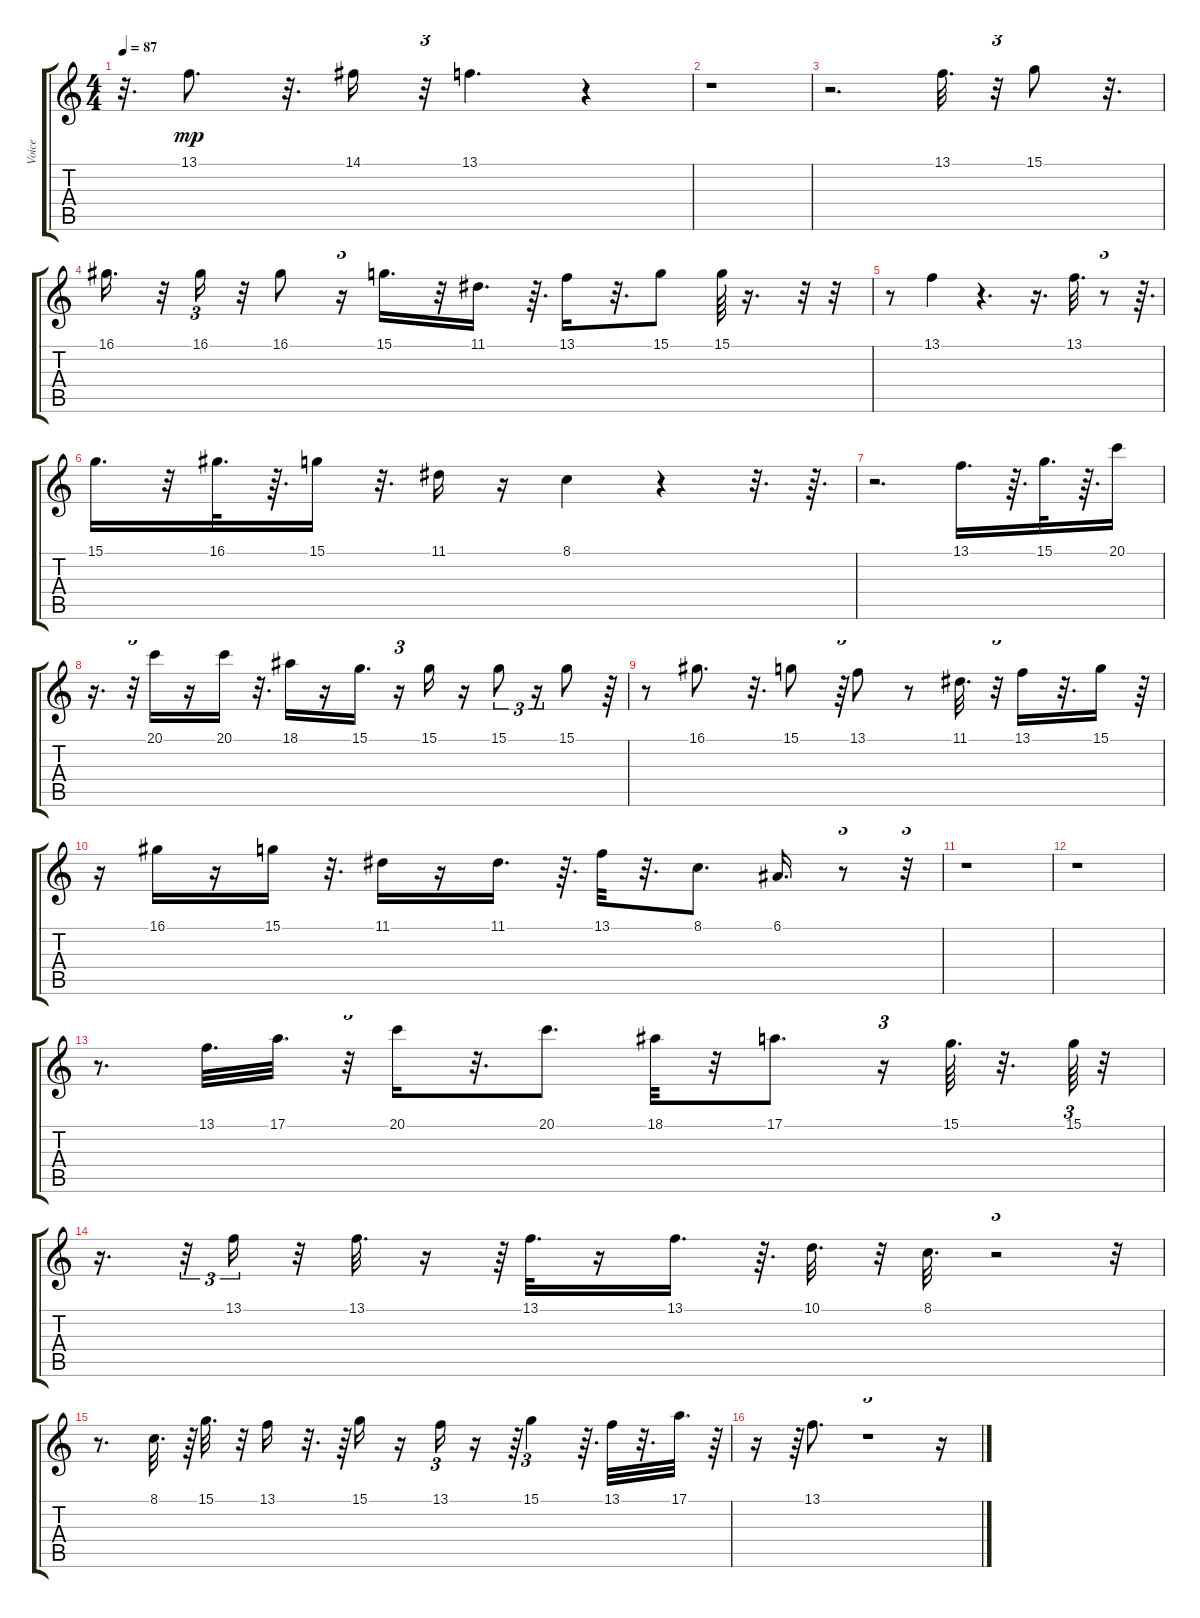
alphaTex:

\track ("Voice" "Voice") {instrument flute}
\staff {score tabs}
\tuning (E4 B3 G3 D3 A2 E2) {hide}
\ts (4 4)
\tempo 87
\clef g2
\ks c
r.32{d dy mp} 13.1.8{d} r.32{d} 14.1.16 r.32{tu (3 2)} 13.1.4{d} r.4 |
r.1 |
r.2{d} 13.1.32{d} r.32{tu (3 2)} 15.1.8 r.32{d} |
16.1.16{d} r.32 16.1.16{tu (3 2)} r.32 16.1.8 r.16{tu (3 2)} 15.1.16{d} r.32 11.1.16{d} r.64{d} 13.1.16 r.32{d} 15.1.8 15.1.64 r.16{d} r.32{tu (3 2)} r.32 |
r.8 13.1.4 r.4{d} r.16{d} 13.1.32{d} r.8{tu (3 2)} r.64{d} |
15.1.16{d} r.32 16.1.32{d} r.64{d} 15.1.16 r.32{d} 11.1.16 r.16 8.1.4 r.4 r.32{d} r.64{d} |
r.2{d} 13.1.16{d} r.64{d} 15.1.32{d} r.64{d} 20.1.16 |
r.16{d} r.32{tu (3 2)} 20.1.16 r.16 20.1.16 r.32{d} 18.1.16 r.16 15.1.16{d} r.16{tu (3 2)} 15.1.16 r.16 15.1.8{tu (3 2)} r.16{tu (3 2)} 15.1.8 r.64 |
r.8 16.1.8{d} r.32{d} 15.1.8 r.64{tu (3 2)} 13.1.8 r.8 11.1.32{d} r.32{tu (3 2)} 13.1.16 r.32{d} 15.1.16 r.64 |
r.16 16.1.16 r.16 15.1.16 r.32{d} 11.1.16 r.16 11.1.16{d} r.64{d} 13.1.32 r.32{d} 8.1.8{d} 6.1.16{d} r.8{tu (3 2)} r.32{tu (3 2)} |
r.1 |
r.1 |
r.8{d} 13.1.32{d} 17.1.32{d} r.32{tu (3 2)} 20.1.16 r.32{d} 20.1.8{d} 18.1.32 r.32 17.1.8{d} r.16{tu (3 2)} 15.1.64{d} r.32{d} 15.1.64{tu (3 2)} r.32 |
r.16{d} r.32{tu (3 2)} 13.1.16{tu (3 2)} r.32 13.1.32{d} r.16 r.64{tu (3 2)} 13.1.32{d} r.16 13.1.16{d} r.64{d} 10.1.32{d} r.32{tu (3 2)} 8.1.32{d} r.2{tu (3 2)} r.32{tu (3 2)} |
r.8{d} 8.1.32{d} r.64{tu (3 2)} 15.1.32{d} r.32{tu (3 2)} 13.1.16 r.32{d} r.64{tu (3 2)} 15.1.16 r.16 13.1.16{tu (3 2)} r.16 r.64{tu (3 2)} 15.1.4{tu (3 2)} r.64{d} 13.1.32 r.32{d} 17.1.32{d} r.64{tu (3 2)} |
r.16 r.64{tu (3 2)} 13.1.8{d} r.1{tu (3 2)} r.16
